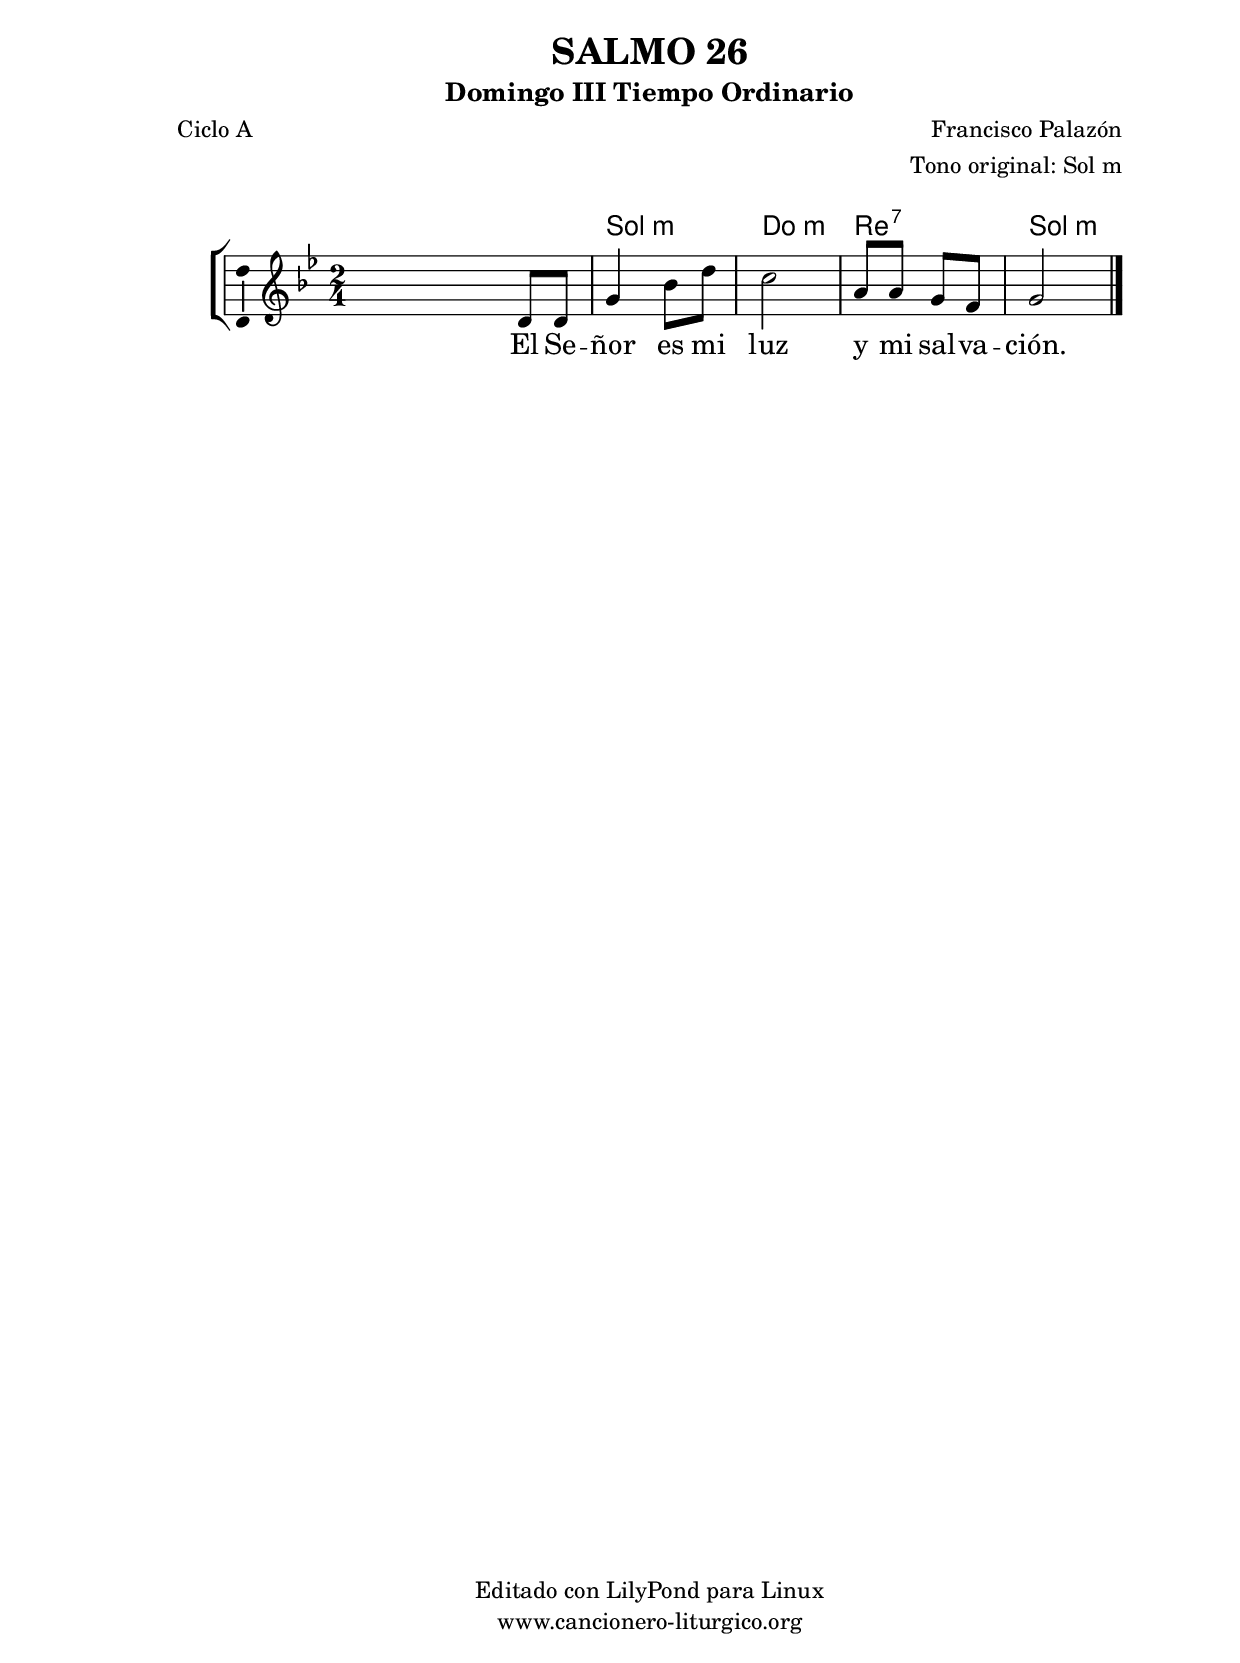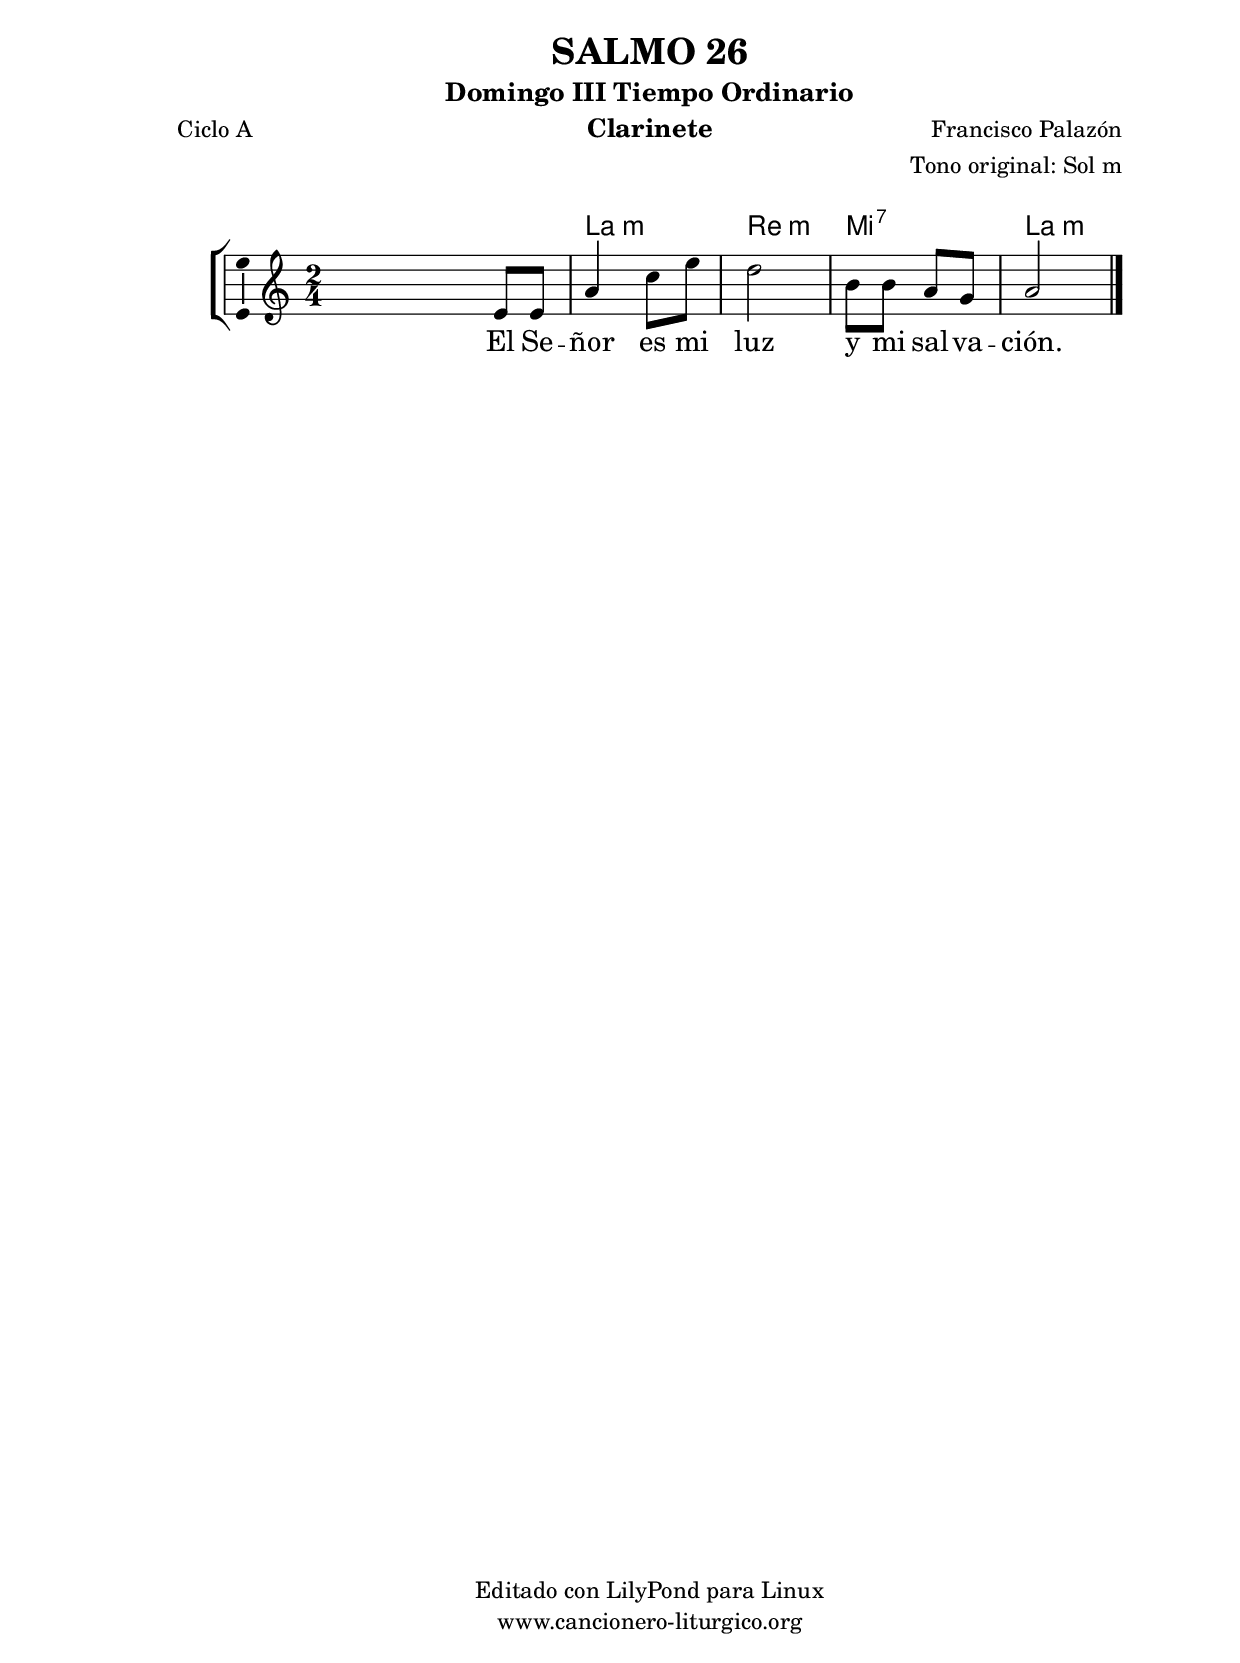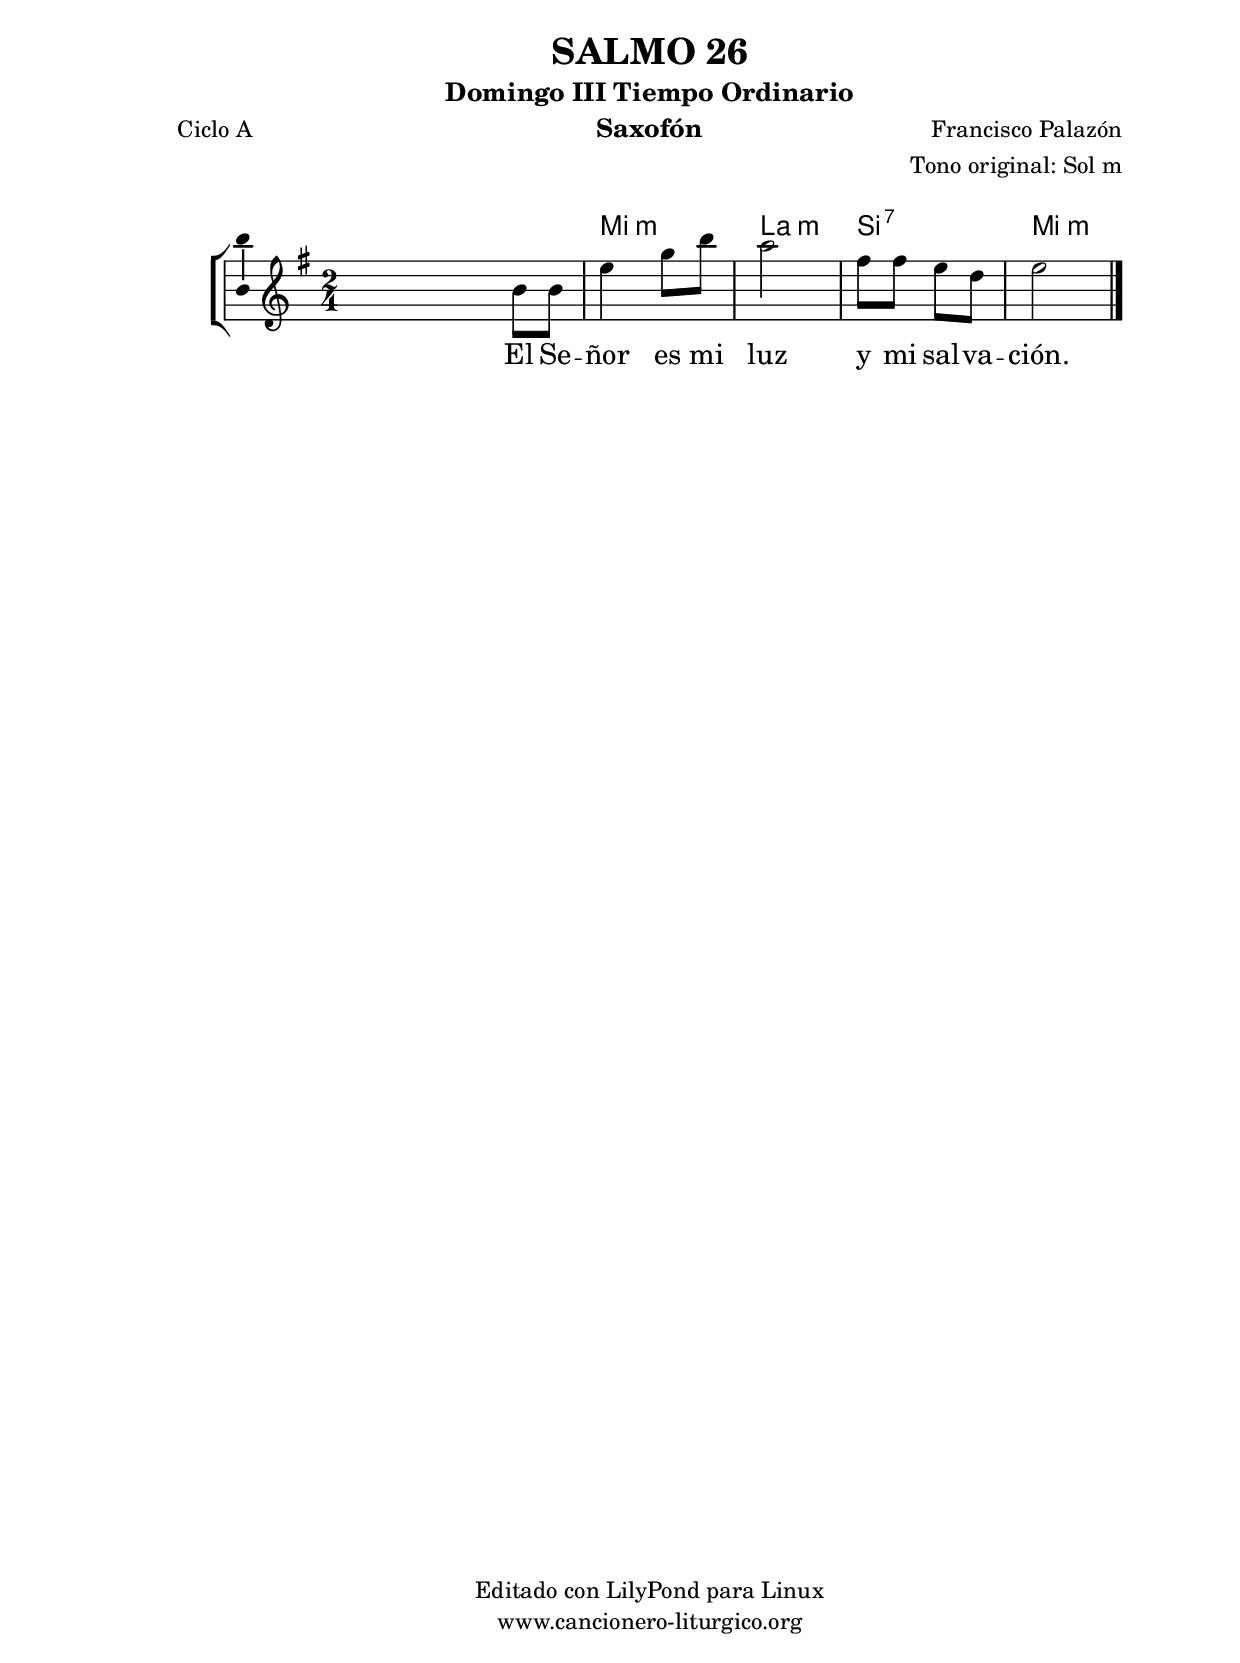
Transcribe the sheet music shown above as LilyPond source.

%
%para convertir .midi en .wav:
%timidity filename.midi -Ow -o finename.wav
%
%
%Para convertir de .wav a .mp3:
%lame -h -m j filename.wav
%
%
%para escuchar el midi:
%timidity nombrefichero.midi
%


%versión de lilypond para la que se ha escrito esta partitura:
\version "2.16.0"

	%Tamaño papel
	#(set-default-paper-size "a4")
	%Tamaño partitura
	#(set-global-staff-size 20)
	%No responde al pulsar sobre una nota
	#(ly:set-option 'point-and-click #f)

%parámetros del encabezamiento:
\header {
	title = "SALMO 26"
	subtitle = "Domingo III Tiempo Ordinario"
	composer = "Francisco Palazón"
	poet = "Ciclo A"
	meter = ""
	arranger = "Tono original: Sol m"
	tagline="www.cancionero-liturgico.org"
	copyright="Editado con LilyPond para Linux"
	tiempo = "Ordinario"
	usos = "Salmo"
	letra = "El Señor es mi luz y mi salvación."
	}

%parámetros asociados al papel:
\paper  {
	oddHeaderMarkup = \markup {\fill-line { \on-the-fly #not-first-page \fromproperty #'header:title \on-the-fly #not-first-page \fromproperty #'header:composer }}
	evenHeaderMarkup = \markup {\fill-line { \fromproperty #'header:composer \fromproperty #'header:title }}
	#(set-paper-size "a4")
	print-page-number = ##f
	first-page-number = 1
	print-first-page-number = ##f
%	head-separation = 3.0 \cm
	top-margin = 2.0 \cm
	bottom-margin = 0.5\cm
%%%	bottom-margin = -1.0\cm
	left-margin = 3.0 \cm
	line-width = 16.0 \cm 
	indent = 8\mm
	interscoreline = 2.\mm
	between-system-space = 15\mm
%	para que las partituras no llenen la hoja:
	ragged-bottom = ##t
%	idem para la última hoja:
	ragged-last-bottom = ##f
%	para que las partituras llenen el ancho del papel:
	ragged-last = ##f
	after-title-space = 2.5 \cm
%page-count=1
%system-count=8

	%Flexible Vertical Spacing
%	markup-markup-spacing =
%	#'((basic-distance . 15) (minimum-distance . 15) (padding . 3))
	markup-system-spacing =
	#'((basic-distance . 15) (minimum-distance . 15) (padding . 3))
	system-system-spacing =
	#'((basic-distance . 15) (minimum-distance . 15) (padding . 3))
	score-system-spacing =
	#'((basic-distance . 15) (minimum-distance . 15) (padding . 5))
%	top-system-spacing = % header
%	#'((basic-distance . 8) (minimum-distance . 0) (padding . 3))
%	top-markup-spacing =
%	#'((basic-distance . 20) (minimum-distance . 20) (padding . 3))
	last-bottom-spacing = % footer
	#'((basic-distance . 5) (minimum-distance . 5) (padding . 3))
%	score-markup-spacing =
%	#'((basic-distance . 16) (minimum-distance . 13) (padding . 3))

	}


%parámetros que afectan a toda la partitura:
global =  {
	%clave de sol (G):
	\clef G
	%armadura:
%	\transpose g a
	\key g \minor
	\tempo 4=100
	\set Score.tempoHideNote = ##t
	}


acordes = {
	\italianChords
	\chordmode {
%	\transpose g a
{
s2 g2:m c:m d:7 g:m

	}
	}
}


melodia = 
{
%	\transpose g a
	\relative c'{
	\time 2/4

s4 d8 d
g4 bes8 d
c2
a8 a g f
g2

	\bar "|."
	}
	}


texto = \lyricmode {
El Se -- ñor es mi luz y mi sal -- va -- ción.
	}


acordesStaff = \context ChordNames = acordesStaff <<
	\set chordChanges = ##t
	\acordes
	>>


vozStaff = \context Voice = vozStaff
\with {\consists "Ambitus_engraver"}
<<
%	\set Staff.instrumentName = ""
%	\set Staff.shortInstrumentName = ""
%	\set Staff.midiInstrument = #"clarinet"
%	\set Staff.midiInstrument = #"cello"
%	\set Staff.midiInstrument = #"flute"
	\set Staff.midiInstrument = #"electric guitar (jazz)"
%	\set Staff.midiInstrument = #"english horn"
%	\set Staff.midiInstrument = #"violin"
%	\set Staff.midiInstrument = #"glockenspiel"
	\set Staff.midiMinimumVolume = #0.7
	\set Staff.midiMaximumVolume = #0.9
	\global
	\melodia
	>>


textoStaff = \context Lyrics = textoStaff <<
	\lyricsto vozStaff \texto
	>>

\book {
	\score {
		\context ChoirStaff {
			\override StaffGroup.SystemStartBracket #'collapse-height = #1
			\override Score.SystemStartBar #'collapse-height = #1
			<<
			\acordesStaff
			\vozStaff
			\textoStaff
			>>
			}
		\layout {
	    		\context {
				\Lyrics
				\override LyricText #'font-size = #2
				}
	   		 \context {
				\Score
				%fontSize = #3
				\override StaffSymbol #'staff-space = #(magstep +3)
				%\override Beam #'thickness = #0.55
				%\override SpacingSpanner #'spacing-increment = #1.0
				%\override Slur #'height-limit = #1.5
				}
			}
		}
	\score {
		\unfoldRepeats
		\context ChoirStaff {
			<<
			\acordesStaff
			\vozStaff
			>>
			}
		\midi {
	  		\context {
	  			\Score
				tempoWholesPerMinute = #(ly:make-moment 70 4)
				}
			}
		}
	}

%Partitura para clarinete
#(define output-suffix "C")
\book {
	\header{
		instrument = "Clarinete"
		}
	\score {
		\context ChoirStaff {
			\override StaffGroup.SystemStartBracket #'collapse-height = #1
			\override Score.SystemStartBar #'collapse-height = #1
\transpose c d
			<<
			\acordesStaff
			\vozStaff
			\textoStaff
			>>
			}
		\layout {
	    		\context {
				\Lyrics
				\override LyricText #'font-size = #2
				}
	   		 \context {
				\Score
				\override StaffSymbol #'staff-space = #(magstep +3)
				}
			}
		}
	}

%Partitura para saxofón
#(define output-suffix "S")
\book {
	\header{
		instrument = "Saxofón"
		}
	\score {
		\context ChoirStaff {
			\override StaffGroup.SystemStartBracket #'collapse-height = #1
			\override Score.SystemStartBar #'collapse-height = #1
\transpose c a
			<<
			\acordesStaff
			\vozStaff
			\textoStaff
			>>
			}
		\layout {
	    		\context {
				\Lyrics
				\override LyricText #'font-size = #2
				}
	   		 \context {
				\Score
				\override StaffSymbol #'staff-space = #(magstep +3)
				}
			}
		}
	}

